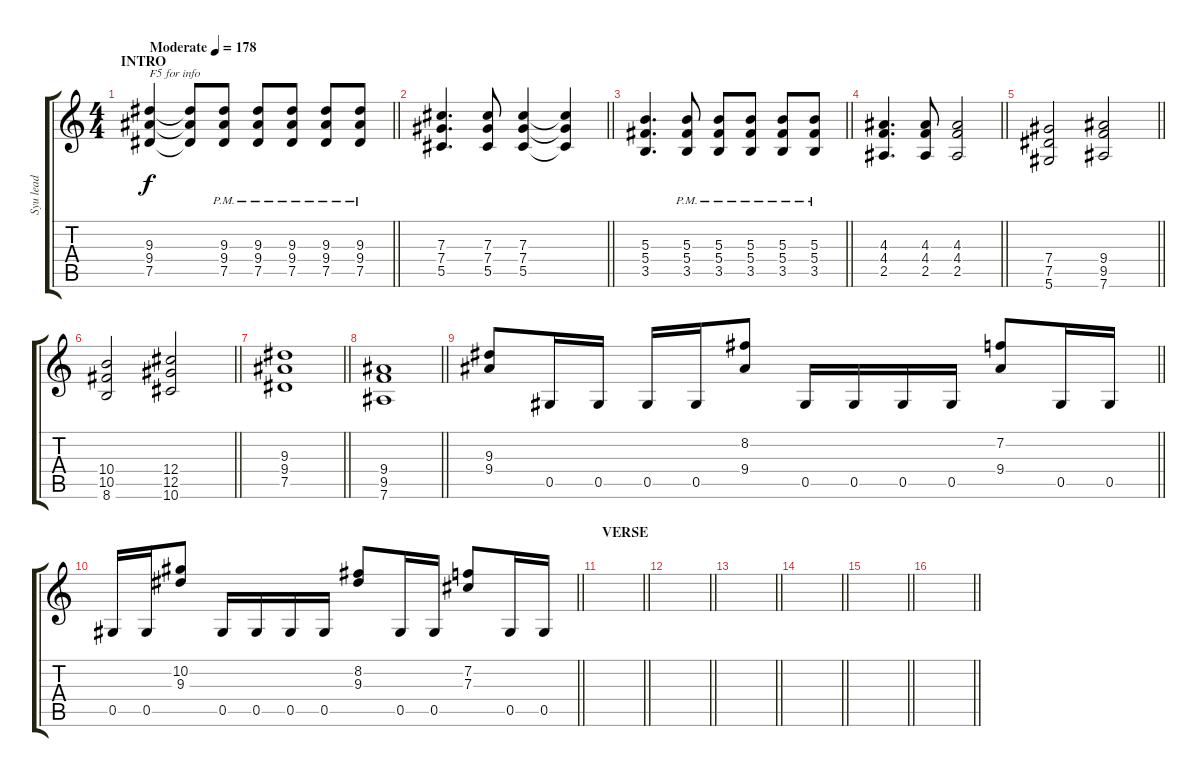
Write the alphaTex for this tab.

\track ("Syu lead" "Syu lead") {instrument overdrivenguitar}
\staff {score tabs}
\tuning (Eb4 Bb3 Gb3 Db3 Ab2 Eb2) {hide}
\ts (4 4)
\section ("" "INTRO")
\tempo (178 "Moderate")
\clef g2
\barLineRight lightlight
\ks c
(9.3 9.4 7.5).4{txt "F5 for info" dy f instrument overdrivenguitar} (9.3{t} 9.4{t} 7.5{t}).8 (9.3{pm} 9.4{pm} 7.5{pm}).8 (9.3{pm} 9.4{pm} 7.5{pm}).8 (9.3{pm} 9.4{pm} 7.5{pm}).8 (9.3{pm} 9.4{pm} 7.5{pm}).8 (9.3{pm} 9.4{pm} 7.5{pm}).8 |
\barLineRight lightlight
(7.3 7.4 5.5).4{d} (7.3 7.4 5.5).8 (7.3 7.4 5.5).4 (7.3{t} 7.4{t} 5.5{t}).4 |
\barLineRight lightlight
(5.3 5.4 3.5).4{d} (5.3{pm} 5.4{pm} 3.5{pm}).8 (5.3{pm} 5.4{pm} 3.5{pm}).8 (5.3{pm} 5.4{pm} 3.5{pm}).8 (5.3{pm} 5.4{pm} 3.5{pm}).8 (5.3{pm} 5.4{pm} 3.5{pm}).8 |
\barLineRight lightlight
(4.3 4.4 2.5).4{d} (4.3 4.4 2.5).8 (4.3 4.4 2.5).2 |
\barLineRight lightlight
(7.4 7.5 5.6).2 (9.4 9.5 7.6).2 |
\barLineRight lightlight
(10.4 10.5 8.6).2 (12.4 12.5 10.6).2 |
\barLineRight lightlight
(9.3 9.4 7.5).1 |
\barLineRight lightlight
(9.4 9.5 7.6).1 |
\barLineRight lightlight
(9.3 9.4).8 0.5.16 0.5.16 0.5.16 0.5.16 (8.2 9.4).8 0.5.16 0.5.16 0.5.16 0.5.16 (7.2 9.4).8 0.5.16 0.5.16 |
\barLineRight lightlight
0.5.16 0.5.16 (10.2 9.3).8 0.5.16 0.5.16 0.5.16 0.5.16 (8.2 9.3).8 0.5.16 0.5.16 (7.2 7.3).8 0.5.16 0.5.16 |
\section ("" "VERSE")
\barLineRight lightlight
|
\barLineRight lightlight
|
\barLineRight lightlight
|
\barLineRight lightlight
|
\barLineRight lightlight
|
\barLineRight lightlight
